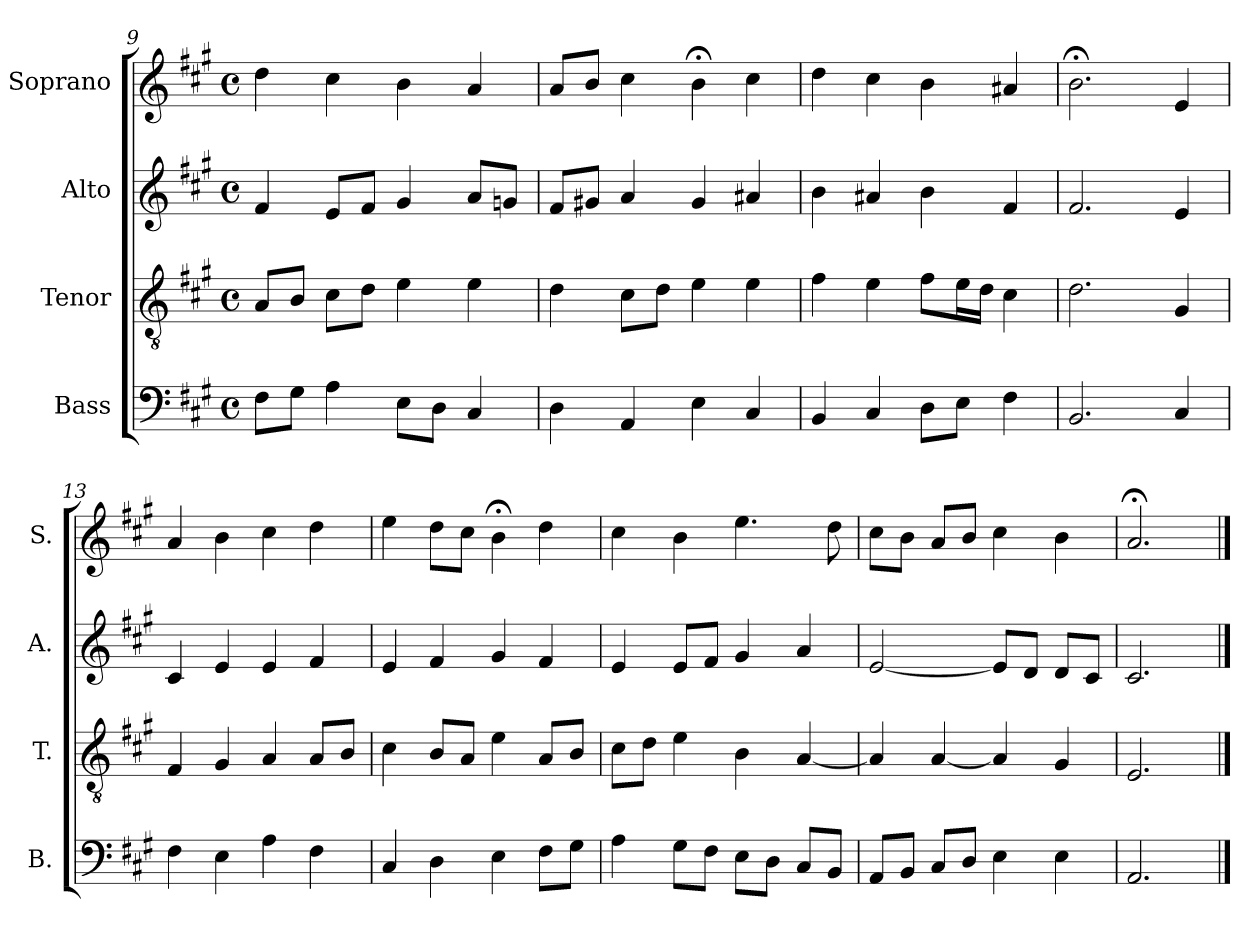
**kern	**kern	**kern	**kern
*part4	*part3	*part2	*part1
*staff4	*staff3	*staff2	*staff1
*I"Bass	*I"Tenor	*I"Alto	*I"Soprano
*I'B.	*I'T.	*I'A.	*I'S.
!!LO:LB:g=z
*clefF4	*clefGv2	*clefG2	*clefG2
*k[f#c#g#]	*k[f#c#g#]	*k[f#c#g#]	*k[f#c#g#]
*A:	*A:	*A:	*A:
*M4/4	*M4/4	*M4/4	*M4/4
*met(c)	*met(c)	*met(c)	*met(c)
=9	=9	=9	=9
8F#\L	8A/L	4f#/	4dd\
8G#\J	8B/J	.	.
4A\	8c#\L	8e/L	4cc#\
.	8d\J	8f#/J	.
8E\L	4e\	4g#/	4b\
8D\J	.	.	.
4C#/	4e\	8a/L	4a/
.	.	8gn/J	.
=10	=10	=10	=10
4D\	4d\	8f#/L	8a/L
.	.	8g#X/J	8b/J
4AA/	8c#\L	4a/	4cc#\
.	8d\J	.	.
4E\	4e\	4g#/	4b;<\
4C#/	4e\	4a#X/	4cc#\
=11	=11	=11	=11
4BB/	4f#\	4b\	4dd\
4C#/	4e\	4a#X/	4cc#\
8D\L	8f#\L	4b\	4b\
8E\J	16e\L	.	.
.	16d\JJ	.	.
4F#\	4c#\	4f#/	4a#X/
=12	=12	=12	=12
2.BB/	2.d\	2.f#/	2.b;<\
4C#/	4G#/	4e/	4e/
!!LO:PB:g=z
=13	=13	=13	=13
4F#\	4F#/	4c#/	4a/
4E\	4G#/	4e/	4b\
4A\	4A/	4e/	4cc#\
4F#\	8A/L	4f#/	4dd\
.	8B/J	.	.
=14	=14	=14	=14
4C#/	4c#\	4e/	4ee\
4D\	8B/L	4f#/	8dd\L
.	8A/J	.	8cc#\J
4E\	4e\	4g#/	4b;<\
8F#\L	8A/L	4f#/	4dd\
8G#\J	8B/J	.	.
=15	=15	=15	=15
4A\	8c#\L	4e/	4cc#\
.	8d\J	.	.
8G#\L	4e\	8e/L	4b\
8F#\J	.	8f#/J	.
8E\L	4B\	4g#/	4.ee\
8D\J	.	.	.
8C#/L	[4A/	4a/	.
8BB/J	.	.	8dd\
=16	=16	=16	=16
8AA/L	4A/]	[2e/	8cc#\L
8BB/J	.	.	8b\J
8C#/L	[4A/	.	8a/L
8D/J	.	.	8b/J
4E\	4A/]	8e/L]	4cc#\
.	.	8d/J	.
4E\	4G#/	8d/L	4b\
.	.	8c#/J	.
=17	=17	=17	=17
2.AA/	2.E/	2.c#/	2.a;</
==	==	==	==
*-	*-	*-	*-
